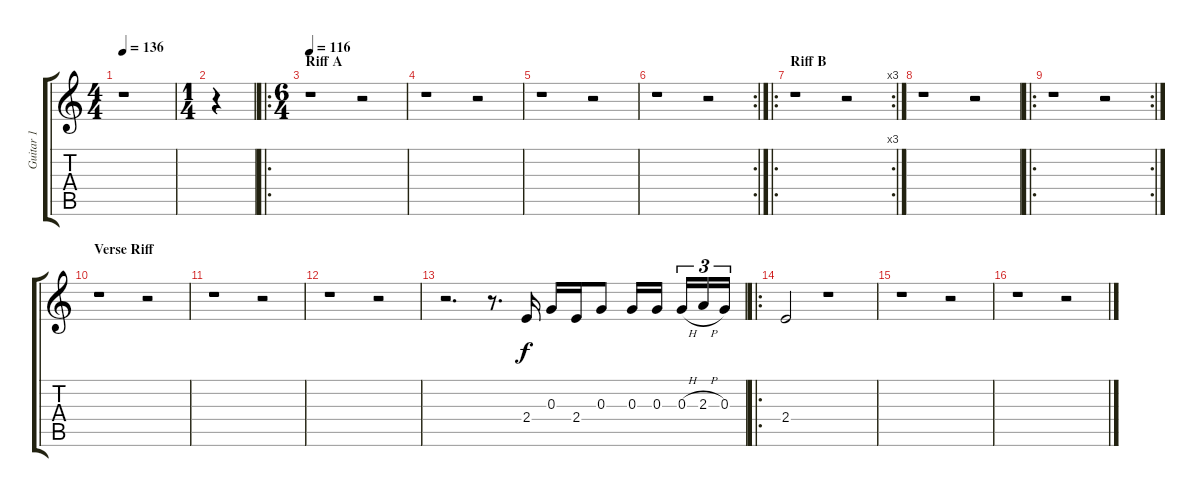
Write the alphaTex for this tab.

\track ("Guitar 1" "Guitar 1") {instrument overdrivenguitar}
\staff {score tabs}
\tuning (E4 B3 G3 D3 A2 E2) {hide}
\ts (4 4)
\tempo 136
\clef g2
\ks c
r.1{dy f} |
\ts (1 4)
r.4 |
\ro
\ts (6 4)
\section ("" "Riff A")
\tempo 116
r.1 r.2 |
r.1 r.2 |
r.1 r.2 |
\rc 2
r.1 r.2 |
\ro
\rc 3
\section ("" "Riff B")
r.1 r.2 |
r.1 r.2 |
\ro
\rc 2
r.1 r.2 |
\section ("" "Verse Riff")
r.1 r.2 |
r.1 r.2 |
r.1 r.2 |
r.2{d} r.8{d} 2.4.16 0.3.16 2.4.16 0.3.8 0.3.16 0.3.16 0.3{h}.16{tu (3 2)} 2.3{h}.16{tu (3 2)} 0.3.16{tu (3 2)} |
\ro
2.4.2 r.1 |
r.1 r.2 |
r.1 r.2
